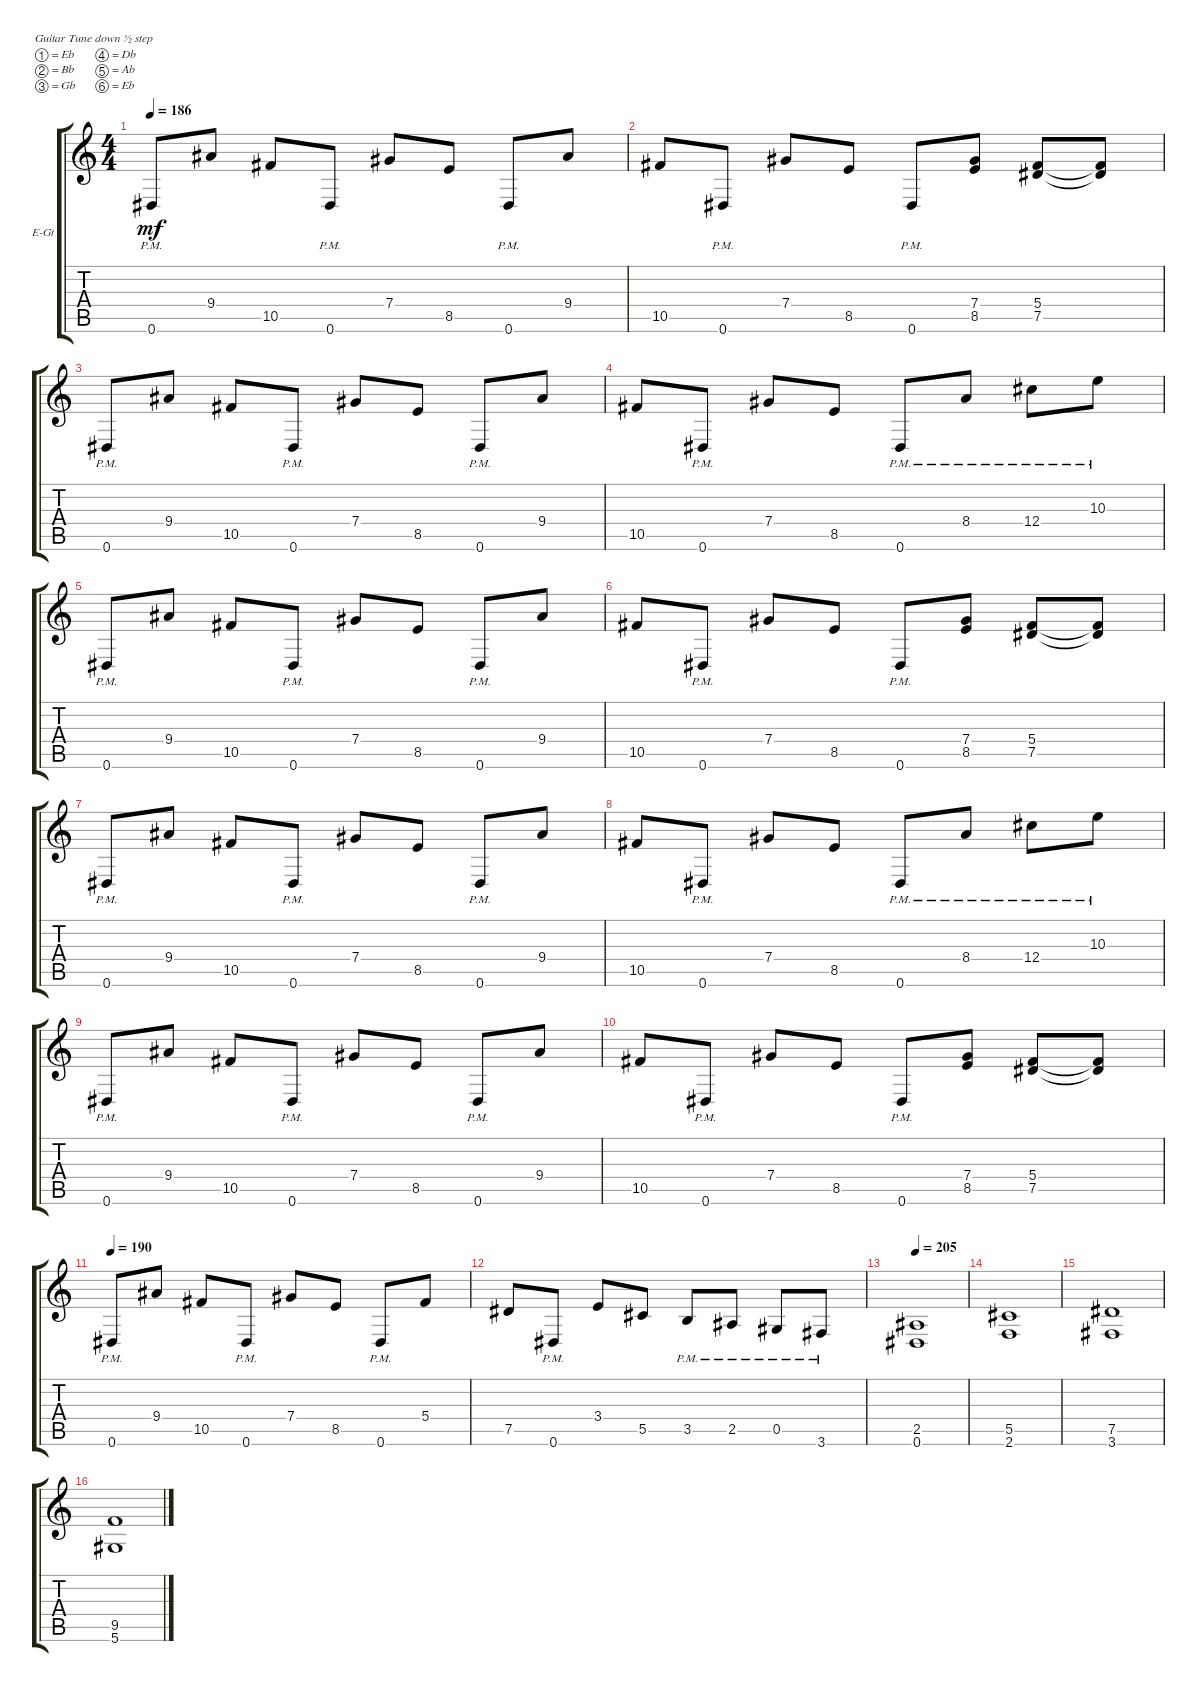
\bracketExtendMode groupsimilarinstruments
\firstSystemTrackNameOrientation horizontal
\otherSystemsTrackNameOrientation horizontal
\track ("left" "E-Gt") {instrument distortionguitar}
\staff {score tabs}
\tuning (Eb4 Bb3 Gb3 Db3 Ab2 Eb2)
\ts (4 4)
\tempo 186
\clef g2
\ks c
0.6{pm}.8{dy mf} 9.4.8 10.5.8 0.6{pm}.8 7.4.8 8.5.8 0.6{pm}.8 9.4.8 |
10.5.8 0.6{pm}.8 7.4.8 8.5.8 0.6{pm}.8 (8.5 7.4).8 (7.5 5.4).8 (7.5{t} 5.4{t}).8 |
0.6{pm}.8 9.4.8 10.5.8 0.6{pm}.8 7.4.8 8.5.8 0.6{pm}.8 9.4.8 |
10.5.8 0.6{pm}.8 7.4.8 8.5.8 0.6{pm}.8 8.4{pm}.8 12.4{pm}.8 10.3{pm}.8 |
0.6{pm}.8 9.4.8 10.5.8 0.6{pm}.8 7.4.8 8.5.8 0.6{pm}.8 9.4.8 |
10.5.8 0.6{pm}.8 7.4.8 8.5.8 0.6{pm}.8 (8.5 7.4).8 (7.5 5.4).8 (7.5{t} 5.4{t}).8 |
0.6{pm}.8 9.4.8 10.5.8 0.6{pm}.8 7.4.8 8.5.8 0.6{pm}.8 9.4.8 |
10.5.8 0.6{pm}.8 7.4.8 8.5.8 0.6{pm}.8 8.4{pm}.8 12.4{pm}.8 10.3{pm}.8 |
0.6{pm}.8 9.4.8 10.5.8 0.6{pm}.8 7.4.8 8.5.8 0.6{pm}.8 9.4.8 |
10.5.8 0.6{pm}.8 7.4.8 8.5.8 0.6{pm}.8 (8.5 7.4).8 (7.5 5.4).8 (7.5{t} 5.4{t}).8 |
\tempo 190
0.6{pm}.8 9.4.8 10.5.8 0.6{pm}.8 7.4.8 8.5.8 0.6{pm}.8 5.4.8 |
7.5.8 0.6{pm}.8 3.4.8 5.5.8 3.5{pm}.8 2.5{pm}.8 0.5{pm}.8 3.6{pm}.8 |
\tempo 205
(0.6 2.5).1 |
(2.6 5.5).1 |
(3.6 7.5).1 |
(5.6 9.5).1
